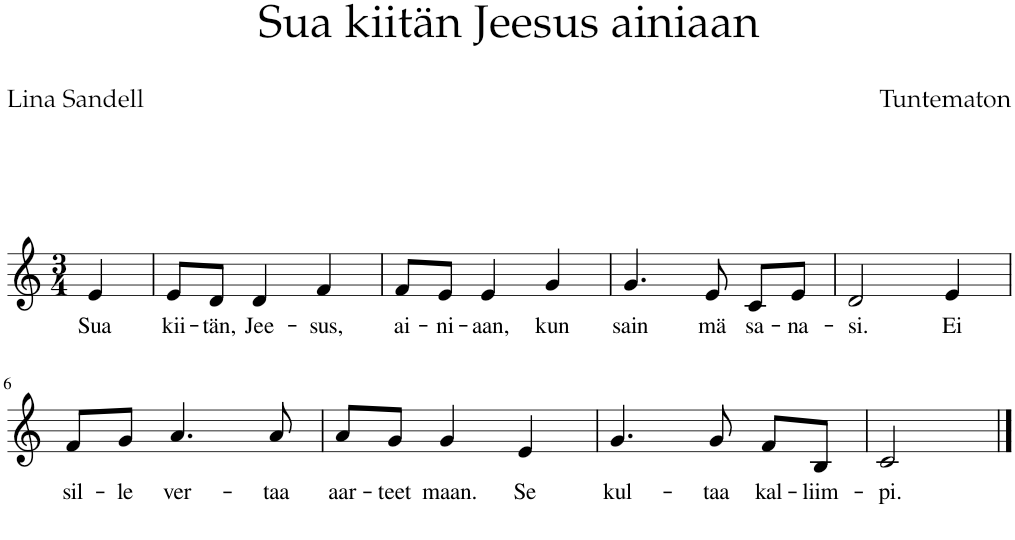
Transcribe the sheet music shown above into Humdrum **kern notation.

**kern	**text
*part1	*part1
*staff1	*staff1
*I"Staff	*
*clefG2	*
*k[]	*
*M3/4	*
=1	=1
!	!LO:LY:b
4e/	Sua
=2	=2
!	!LO:LY:b
8e/L	kii-
!	!LO:LY:b
8d/J	-tän,
!	!LO:LY:b
4d/	Jee-
!	!LO:LY:b
4f/	-sus,
=3	=3
!	!LO:LY:b
8f/L	ai-
!	!LO:LY:b
8e/J	-ni-
!	!LO:LY:b
4e/	-aan,
!	!LO:LY:b
4g/	kun
=4	=4
!	!LO:LY:b
4.g/	sain
!	!LO:LY:b
8e/	mä
!	!LO:LY:b
8c/L	sa-
!	!LO:LY:b
8e/J	-na-
=5	=5
!	!LO:LY:b
2d/	-si.
!	!LO:LY:b
4e/	Ei
!!LO:LB:g=z
=6	=6
!	!LO:LY:b
8f/L	sil-
!	!LO:LY:b
8g/J	-le
!	!LO:LY:b
4.a/	ver-
!	!LO:LY:b
8a/	-taa
=7	=7
!	!LO:LY:b
8a/L	aar-
!	!LO:LY:b
8g/J	-teet
!	!LO:LY:b
4g/	maan.
!	!LO:LY:b
4e/	Se
=8	=8
!	!LO:LY:b
4.g/	kul-
!	!LO:LY:b
8g/	-taa
!	!LO:LY:b
8f/L	kal-
!	!LO:LY:b
8B/J	-liim-
=9	=9
!	!LO:LY:b
2c/	-pi.
==	==
*-	*-
